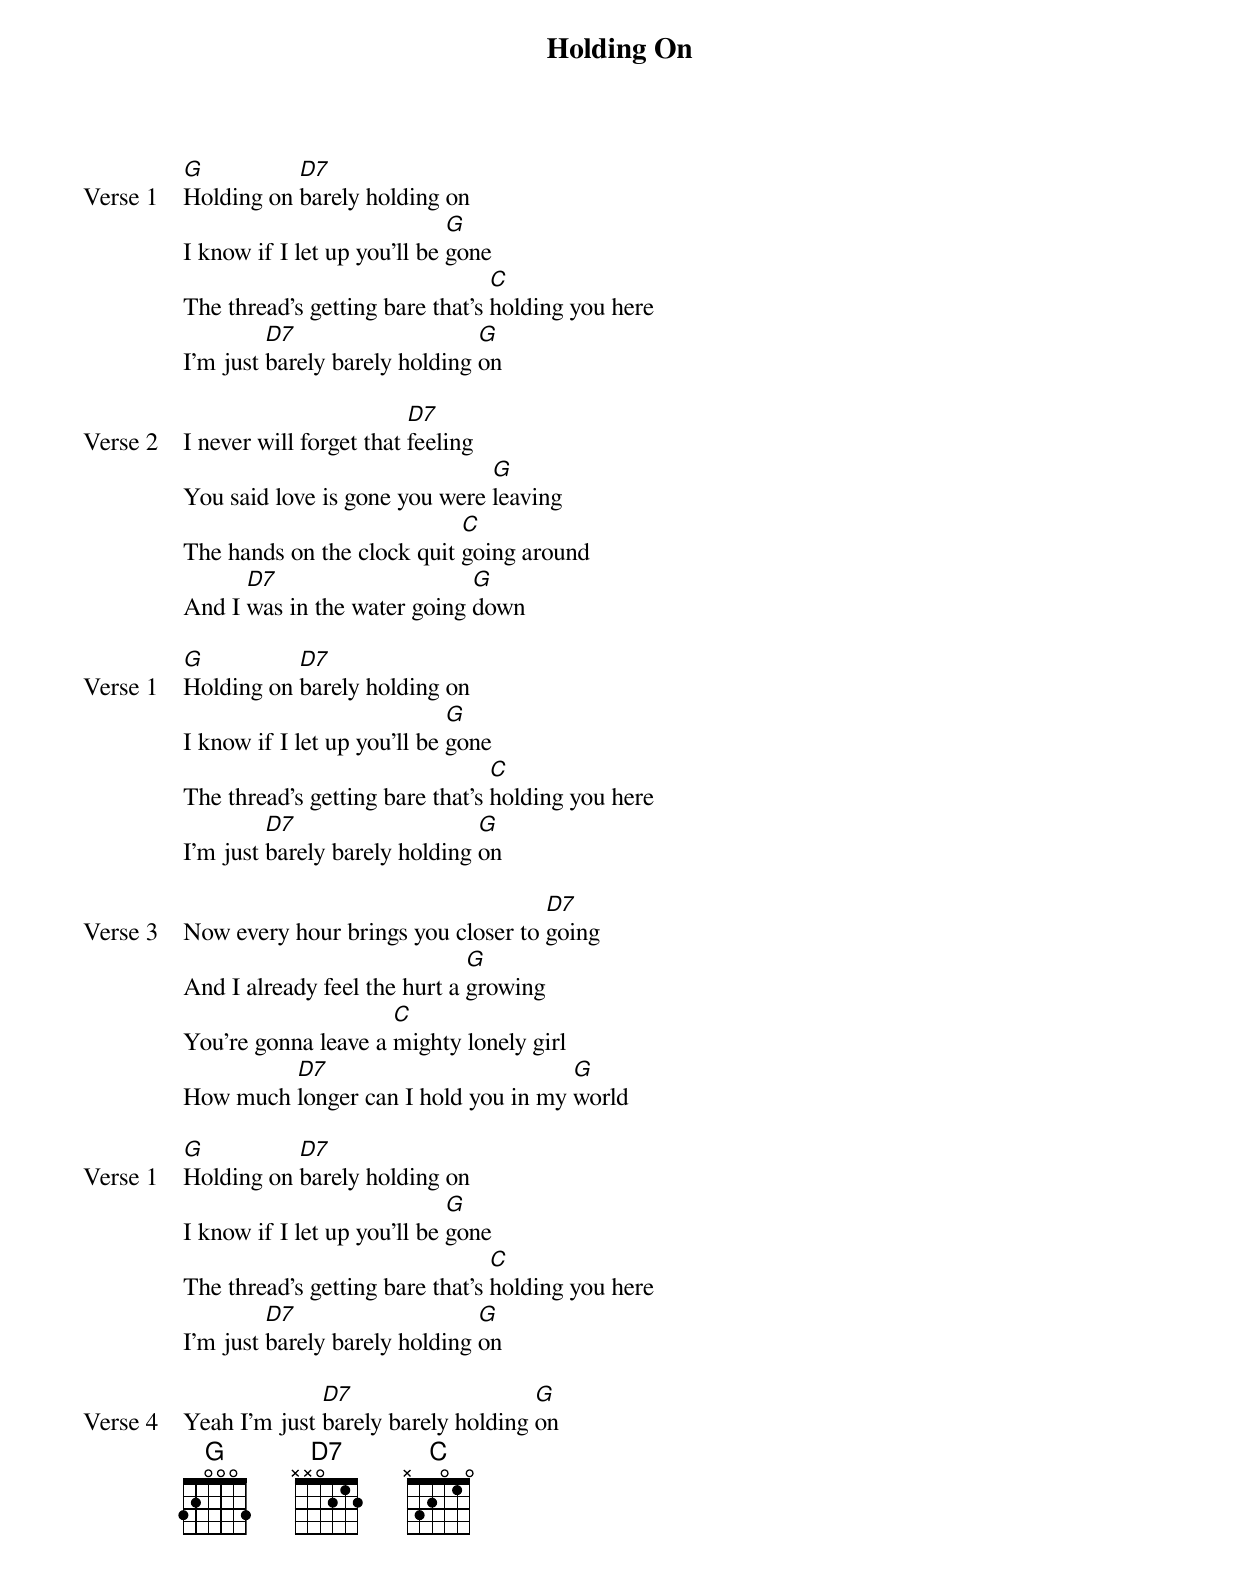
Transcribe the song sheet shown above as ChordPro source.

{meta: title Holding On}
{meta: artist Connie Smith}
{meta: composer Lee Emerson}
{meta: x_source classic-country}
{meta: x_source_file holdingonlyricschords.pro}
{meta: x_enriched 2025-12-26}

{start_of_verse: Verse 1}
[G]Holding on [D7]barely holding on
I know if I let up you'll be [G]gone
The thread's getting bare that's [C]holding you here
I'm just [D7]barely barely holding [G]on
{end_of_verse}

{start_of_verse: Verse 2}
I never will forget that [D7]feeling
You said love is gone you were [G]leaving
The hands on the clock quit [C]going around
And I [D7]was in the water going [G]down
{end_of_verse}

{start_of_verse: Verse 1}
[G]Holding on [D7]barely holding on
I know if I let up you'll be [G]gone
The thread's getting bare that's [C]holding you here
I'm just [D7]barely barely holding [G]on
{end_of_verse}

{start_of_verse: Verse 3}
Now every hour brings you closer to [D7]going
And I already feel the hurt a [G]growing
You're gonna leave a [C]mighty lonely girl
How much [D7]longer can I hold you in my [G]world
{end_of_verse}

{start_of_verse: Verse 1}
[G]Holding on [D7]barely holding on
I know if I let up you'll be [G]gone
The thread's getting bare that's [C]holding you here
I'm just [D7]barely barely holding [G]on
{end_of_verse}

{start_of_verse: Verse 4}
Yeah I'm just [D7]barely barely holding [G]on
{end_of_verse}
